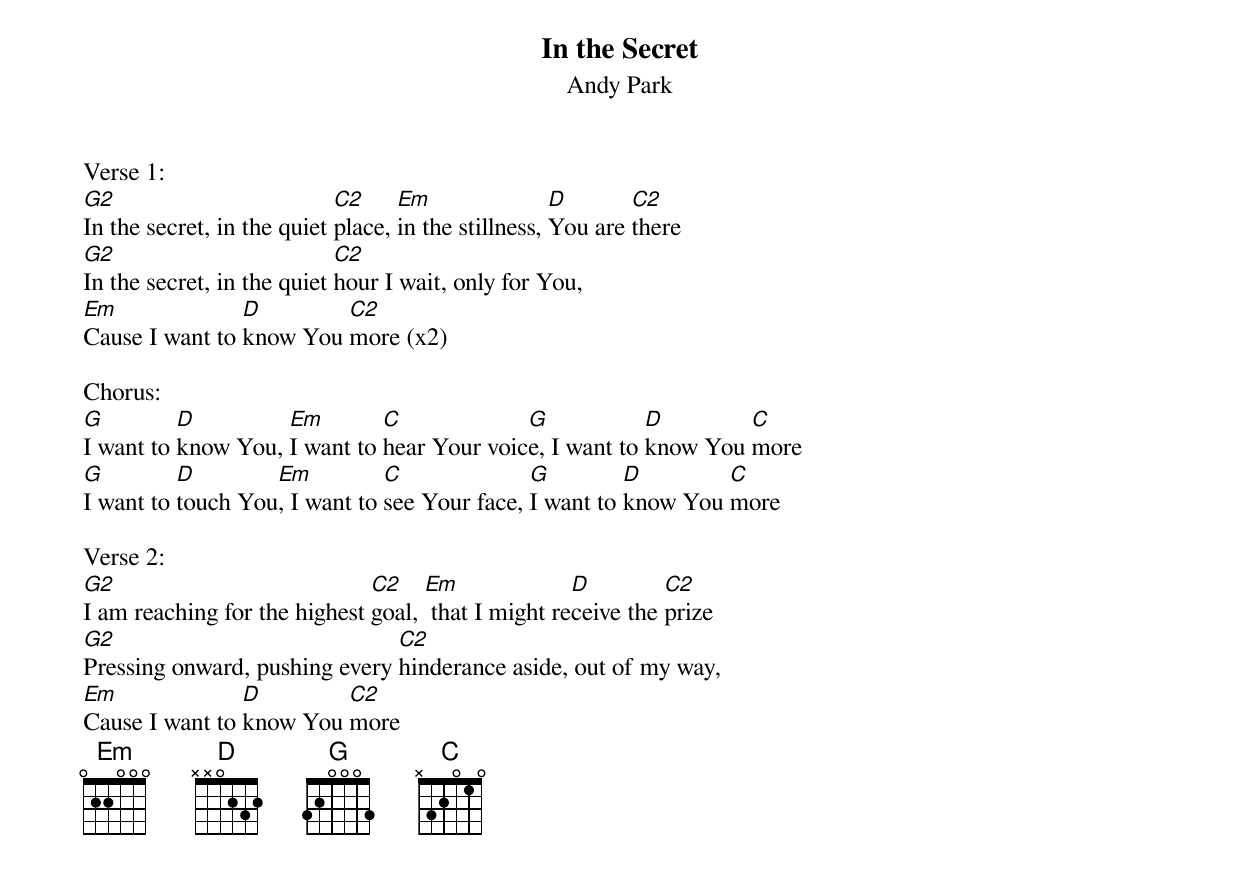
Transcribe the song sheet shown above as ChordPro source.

{title:In the Secret}
{subtitle:Andy Park}
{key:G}

Verse 1:
[G2]In the secret, in the quiet [C2]place, [Em]in the stillness, [D]You are [C2]there
[G2]In the secret, in the quiet [C2]hour I wait, only for You,
[Em]Cause I want to [D]know You [C2]more (x2)

Chorus:
[G]I want to [D]know You, [Em]I want to [C]hear Your voic[G]e, I want to [D]know You [C]more
[G]I want to [D]touch You[Em], I want to [C]see Your face, [G]I want to [D]know You [C]more

Verse 2:
[G2]I am reaching for the highest [C2]goal, [Em] that I might re[D]ceive the [C2]prize
[G2]Pressing onward, pushing every [C2]hinderance aside, out of my way,
[Em]Cause I want to [D]know You [C2]more
